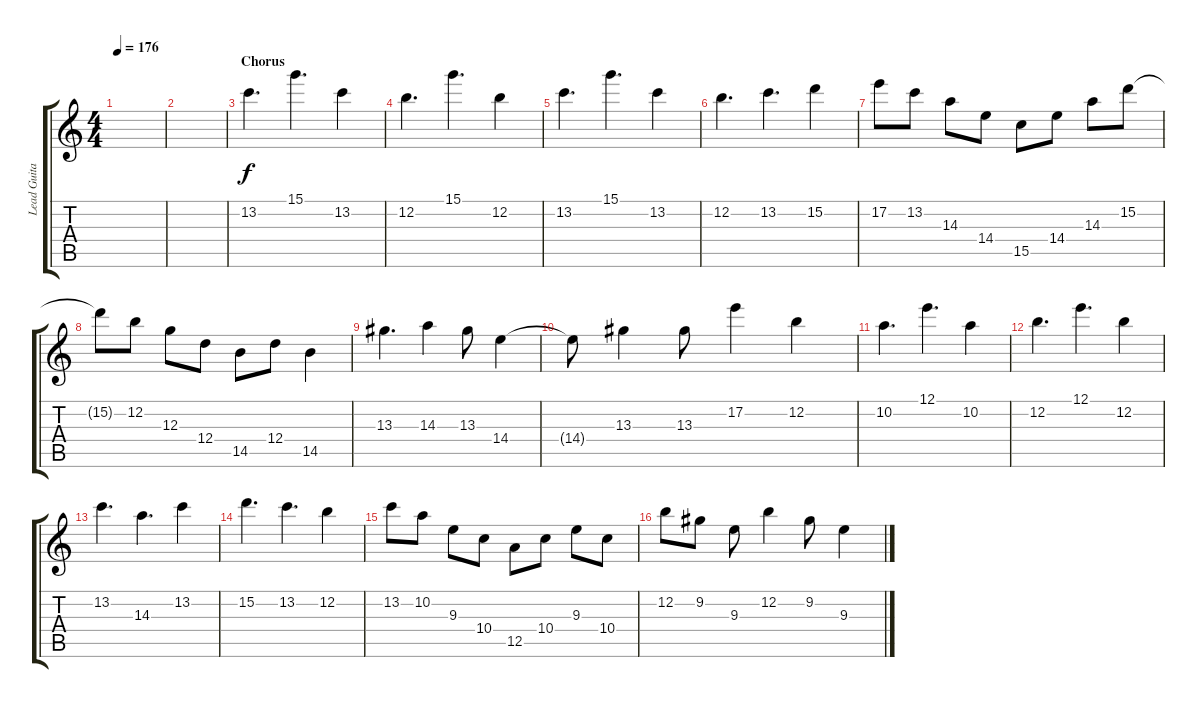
\track ("Lead Guitar" "Lead Guita") {instrument overdrivenguitar}
\staff {score tabs}
\tuning (E4 B3 G3 D3 A2 E2) {hide}
\ts (4 4)
\tempo 176
\clef g2
\ks c
|
|
\section ("" "Chorus")
13.2.4{d} 15.1.4{d} 13.2.4 |
12.2.4{d} 15.1.4{d} 12.2.4 |
13.2.4{d} 15.1.4{d} 13.2.4 |
12.2.4{d} 13.2.4{d} 15.2.4 |
17.2.8 13.2.8 14.3.8 14.4.8 15.5.8 14.4.8 14.3.8 15.2.8 |
15.2{t}.8 12.2.8 12.3.8 12.4.8 14.5.8 12.4.8 14.5.4 |
13.3.4{d} 14.3.4 13.3.8 14.4.4 |
14.4{t}.8 13.3.4 13.3.8 17.2.4 12.2.4 |
10.2.4{d} 12.1.4{d} 10.2.4 |
12.2.4{d} 12.1.4{d} 12.2.4 |
13.2.4{d} 14.3.4{d} 13.2.4 |
15.2.4{d} 13.2.4{d} 12.2.4 |
13.2.8 10.2.8 9.3.8 10.4.8 12.5.8 10.4.8 9.3.8 10.4.8 |
12.2.8 9.2.8 9.3.8 12.2.4 9.2.8 9.3.4
